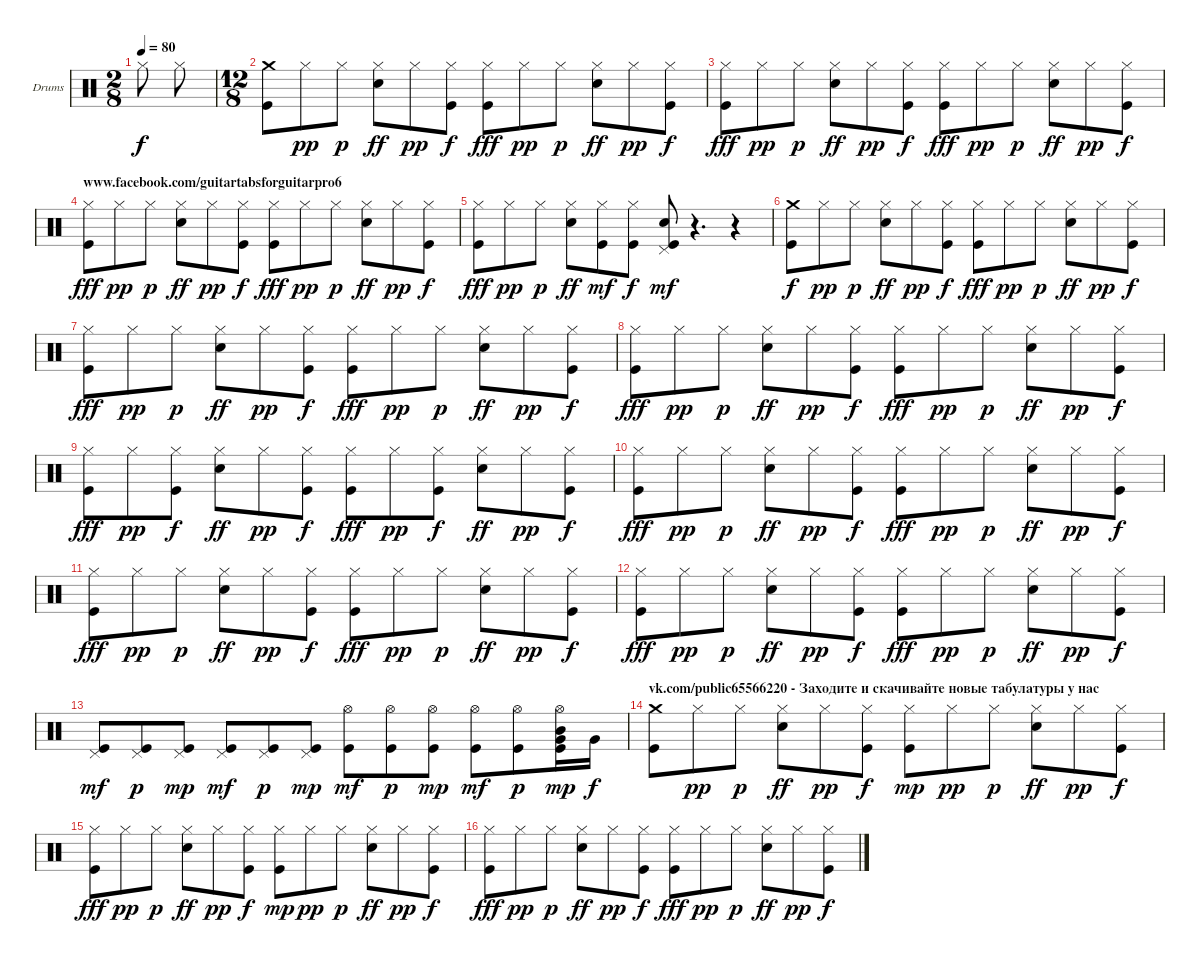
\bracketExtendMode groupsimilarinstruments
\firstSystemTrackNameOrientation horizontal
\otherSystemsTrackNameOrientation horizontal
\track ("Ударные" "Drums") {instrument percussion}
\staff {score}
\articulation defaults
\ts (2 8)
\tempo 80
\clef neutral
\ks c "Hi-Hat (closed)".8{dy f} "Hi-Hat (closed)".8
|
\ts (12 8)
("Crash medium (hit)" "Kick (hit)").8 "Hi-Hat (closed)".8{dy pp} "Hi-Hat (closed)".8{dy p} ("Snare (hit) 2" "Hi-Hat (closed)").8{dy ff} "Hi-Hat (closed)".8{dy pp} ("Kick (hit)" "Hi-Hat (closed)").8{dy f} ("Kick (hit)" "Hi-Hat (closed)").8{dy fff} "Hi-Hat (closed)".8{dy pp} "Hi-Hat (closed)".8{dy p} ("Snare (hit) 2" "Hi-Hat (closed)").8{dy ff} "Hi-Hat (closed)".8{dy pp} ("Kick (hit)" "Hi-Hat (closed)").8{dy f} |
("Kick (hit)" "Hi-Hat (closed)").8{dy fff} "Hi-Hat (closed)".8{dy pp} "Hi-Hat (closed)".8{dy p} ("Snare (hit) 2" "Hi-Hat (closed)").8{dy ff} "Hi-Hat (closed)".8{dy pp} ("Kick (hit)" "Hi-Hat (closed)").8{dy f} ("Kick (hit)" "Hi-Hat (closed)").8{dy fff} "Hi-Hat (closed)".8{dy pp} "Hi-Hat (closed)".8{dy p} ("Snare (hit) 2" "Hi-Hat (closed)").8{dy ff} "Hi-Hat (closed)".8{dy pp} ("Kick (hit)" "Hi-Hat (closed)").8{dy f} |
\section ("" "www.facebook.com/guitartabsforguitarpro6")
("Kick (hit)" "Hi-Hat (closed)").8{dy fff} "Hi-Hat (closed)".8{dy pp} "Hi-Hat (closed)".8{dy p} ("Snare (hit) 2" "Hi-Hat (closed)").8{dy ff} "Hi-Hat (closed)".8{dy pp} ("Kick (hit)" "Hi-Hat (closed)").8{dy f} ("Kick (hit)" "Hi-Hat (closed)").8{dy fff} "Hi-Hat (closed)".8{dy pp} "Hi-Hat (closed)".8{dy p} ("Snare (hit) 2" "Hi-Hat (closed)").8{dy ff} "Hi-Hat (closed)".8{dy pp} ("Kick (hit)" "Hi-Hat (closed)").8{dy f} |
("Kick (hit)" "Hi-Hat (closed)").8{dy fff} "Hi-Hat (closed)".8{dy pp} "Hi-Hat (closed)".8{dy p} ("Snare (hit) 2" "Hi-Hat (closed)").8{dy ff} ("Kick (hit)" "Hi-Hat (closed)").8{dy mf} ("Kick (hit)" "Hi-Hat (closed)").8{dy f} ("Pedal Hi-Hat (hit)" "Snare (hit) 2" "Kick (hit)").8{dy mf} r.4{d} r.4 |
("Crash medium (hit)" "Kick (hit)").8{dy f} "Hi-Hat (closed)".8{dy pp} "Hi-Hat (closed)".8{dy p} ("Snare (hit) 2" "Hi-Hat (closed)").8{dy ff} "Hi-Hat (closed)".8{dy pp} ("Kick (hit)" "Hi-Hat (closed)").8{dy f} ("Kick (hit)" "Hi-Hat (closed)").8{dy fff} "Hi-Hat (closed)".8{dy pp} "Hi-Hat (closed)".8{dy p} ("Snare (hit) 2" "Hi-Hat (closed)").8{dy ff} "Hi-Hat (closed)".8{dy pp} ("Kick (hit)" "Hi-Hat (closed)").8{dy f} |
("Kick (hit)" "Hi-Hat (closed)").8{dy fff} "Hi-Hat (closed)".8{dy pp} "Hi-Hat (closed)".8{dy p} ("Snare (hit) 2" "Hi-Hat (closed)").8{dy ff} "Hi-Hat (closed)".8{dy pp} ("Kick (hit)" "Hi-Hat (closed)").8{dy f} ("Kick (hit)" "Hi-Hat (closed)").8{dy fff} "Hi-Hat (closed)".8{dy pp} "Hi-Hat (closed)".8{dy p} ("Snare (hit) 2" "Hi-Hat (closed)").8{dy ff} "Hi-Hat (closed)".8{dy pp} ("Kick (hit)" "Hi-Hat (closed)").8{dy f} |
("Kick (hit)" "Hi-Hat (closed)").8{dy fff} "Hi-Hat (closed)".8{dy pp} "Hi-Hat (closed)".8{dy p} ("Snare (hit) 2" "Hi-Hat (closed)").8{dy ff} "Hi-Hat (closed)".8{dy pp} ("Kick (hit)" "Hi-Hat (closed)").8{dy f} ("Kick (hit)" "Hi-Hat (closed)").8{dy fff} "Hi-Hat (closed)".8{dy pp} "Hi-Hat (closed)".8{dy p} ("Snare (hit) 2" "Hi-Hat (closed)").8{dy ff} "Hi-Hat (closed)".8{dy pp} ("Kick (hit)" "Hi-Hat (closed)").8{dy f} |
("Kick (hit)" "Hi-Hat (closed)").8{dy fff} "Hi-Hat (closed)".8{dy pp} ("Kick (hit)" "Hi-Hat (closed)").8{dy f} ("Snare (hit) 2" "Hi-Hat (closed)").8{dy ff} "Hi-Hat (closed)".8{dy pp} ("Kick (hit)" "Hi-Hat (closed)").8{dy f} ("Kick (hit)" "Hi-Hat (closed)").8{dy fff} "Hi-Hat (closed)".8{dy pp} ("Kick (hit)" "Hi-Hat (closed)").8{dy f} ("Snare (hit) 2" "Hi-Hat (closed)").8{dy ff} "Hi-Hat (closed)".8{dy pp} ("Kick (hit)" "Hi-Hat (closed)").8{dy f} |
("Kick (hit)" "Hi-Hat (closed)").8{dy fff} "Hi-Hat (closed)".8{dy pp} "Hi-Hat (closed)".8{dy p} ("Snare (hit) 2" "Hi-Hat (closed)").8{dy ff} "Hi-Hat (closed)".8{dy pp} ("Kick (hit)" "Hi-Hat (closed)").8{dy f} ("Kick (hit)" "Hi-Hat (closed)").8{dy fff} "Hi-Hat (closed)".8{dy pp} "Hi-Hat (closed)".8{dy p} ("Snare (hit) 2" "Hi-Hat (closed)").8{dy ff} "Hi-Hat (closed)".8{dy pp} ("Kick (hit)" "Hi-Hat (closed)").8{dy f} |
("Kick (hit)" "Hi-Hat (closed)").8{dy fff} "Hi-Hat (closed)".8{dy pp} "Hi-Hat (closed)".8{dy p} ("Snare (hit) 2" "Hi-Hat (closed)").8{dy ff} "Hi-Hat (closed)".8{dy pp} ("Kick (hit)" "Hi-Hat (closed)").8{dy f} ("Kick (hit)" "Hi-Hat (closed)").8{dy fff} "Hi-Hat (closed)".8{dy pp} "Hi-Hat (closed)".8{dy p} ("Snare (hit) 2" "Hi-Hat (closed)").8{dy ff} "Hi-Hat (closed)".8{dy pp} ("Kick (hit)" "Hi-Hat (closed)").8{dy f} |
("Kick (hit)" "Hi-Hat (closed)").8{dy fff} "Hi-Hat (closed)".8{dy pp} "Hi-Hat (closed)".8{dy p} ("Snare (hit) 2" "Hi-Hat (closed)").8{dy ff} "Hi-Hat (closed)".8{dy pp} ("Kick (hit)" "Hi-Hat (closed)").8{dy f} ("Kick (hit)" "Hi-Hat (closed)").8{dy fff} "Hi-Hat (closed)".8{dy pp} "Hi-Hat (closed)".8{dy p} ("Snare (hit) 2" "Hi-Hat (closed)").8{dy ff} "Hi-Hat (closed)".8{dy pp} ("Kick (hit)" "Hi-Hat (closed)").8{dy f} |
("Pedal Hi-Hat (hit)" "Kick (hit)").8{dy mf} ("Pedal Hi-Hat (hit)" "Kick (hit)").8{dy p} ("Pedal Hi-Hat (hit)" "Kick (hit)").8{dy mp} ("Pedal Hi-Hat (hit)" "Kick (hit)").8{dy mf} ("Pedal Hi-Hat (hit)" "Kick (hit)").8{dy p} ("Pedal Hi-Hat (hit)" "Kick (hit)").8{dy mp} ("Hi-Hat (open)" "Kick (hit)").8{dy mf} ("Hi-Hat (open)" "Kick (hit)").8{dy p} ("Hi-Hat (open)" "Kick (hit)").8{dy mp} ("Hi-Hat (open)" "Kick (hit)").8{dy mf} ("Hi-Hat (open)" "Kick (hit)").8{dy p} ("Hi-Hat (open)" "Very Low Tom (hit)" "Mid Tom (hit)" "Kick (hit)").16{dy mp} "Very Low Tom (hit)".16{dy f} |
\section ("" "vk.com/public65566220 - Заходите и скачивайте новые табулатуры у нас")
("Crash medium (hit)" "Kick (hit)").8 "Hi-Hat (closed)".8{dy pp} "Hi-Hat (closed)".8{dy p} ("Snare (hit) 2" "Hi-Hat (closed)").8{dy ff} "Hi-Hat (closed)".8{dy pp} ("Kick (hit)" "Hi-Hat (closed)").8{dy f} ("Hi-Hat (closed)" "Kick (hit)").8{dy mp} "Hi-Hat (closed)".8{dy pp} "Hi-Hat (closed)".8{dy p} ("Snare (hit) 2" "Hi-Hat (closed)").8{dy ff} "Hi-Hat (closed)".8{dy pp} ("Kick (hit)" "Hi-Hat (closed)").8{dy f} |
("Kick (hit)" "Hi-Hat (closed)").8{dy fff} "Hi-Hat (closed)".8{dy pp} "Hi-Hat (closed)".8{dy p} ("Snare (hit) 2" "Hi-Hat (closed)").8{dy ff} "Hi-Hat (closed)".8{dy pp} ("Kick (hit)" "Hi-Hat (closed)").8{dy f} ("Hi-Hat (closed)" "Kick (hit)").8{dy mp} "Hi-Hat (closed)".8{dy pp} "Hi-Hat (closed)".8{dy p} ("Snare (hit) 2" "Hi-Hat (closed)").8{dy ff} "Hi-Hat (closed)".8{dy pp} ("Kick (hit)" "Hi-Hat (closed)").8{dy f} |
("Kick (hit)" "Hi-Hat (closed)").8{dy fff} "Hi-Hat (closed)".8{dy pp} "Hi-Hat (closed)".8{dy p} ("Snare (hit) 2" "Hi-Hat (closed)").8{dy ff} "Hi-Hat (closed)".8{dy pp} ("Kick (hit)" "Hi-Hat (closed)").8{dy f} ("Kick (hit)" "Hi-Hat (closed)").8{dy fff} "Hi-Hat (closed)".8{dy pp} "Hi-Hat (closed)".8{dy p} ("Snare (hit) 2" "Hi-Hat (closed)").8{dy ff} "Hi-Hat (closed)".8{dy pp} ("Kick (hit)" "Hi-Hat (closed)").8{dy f}
